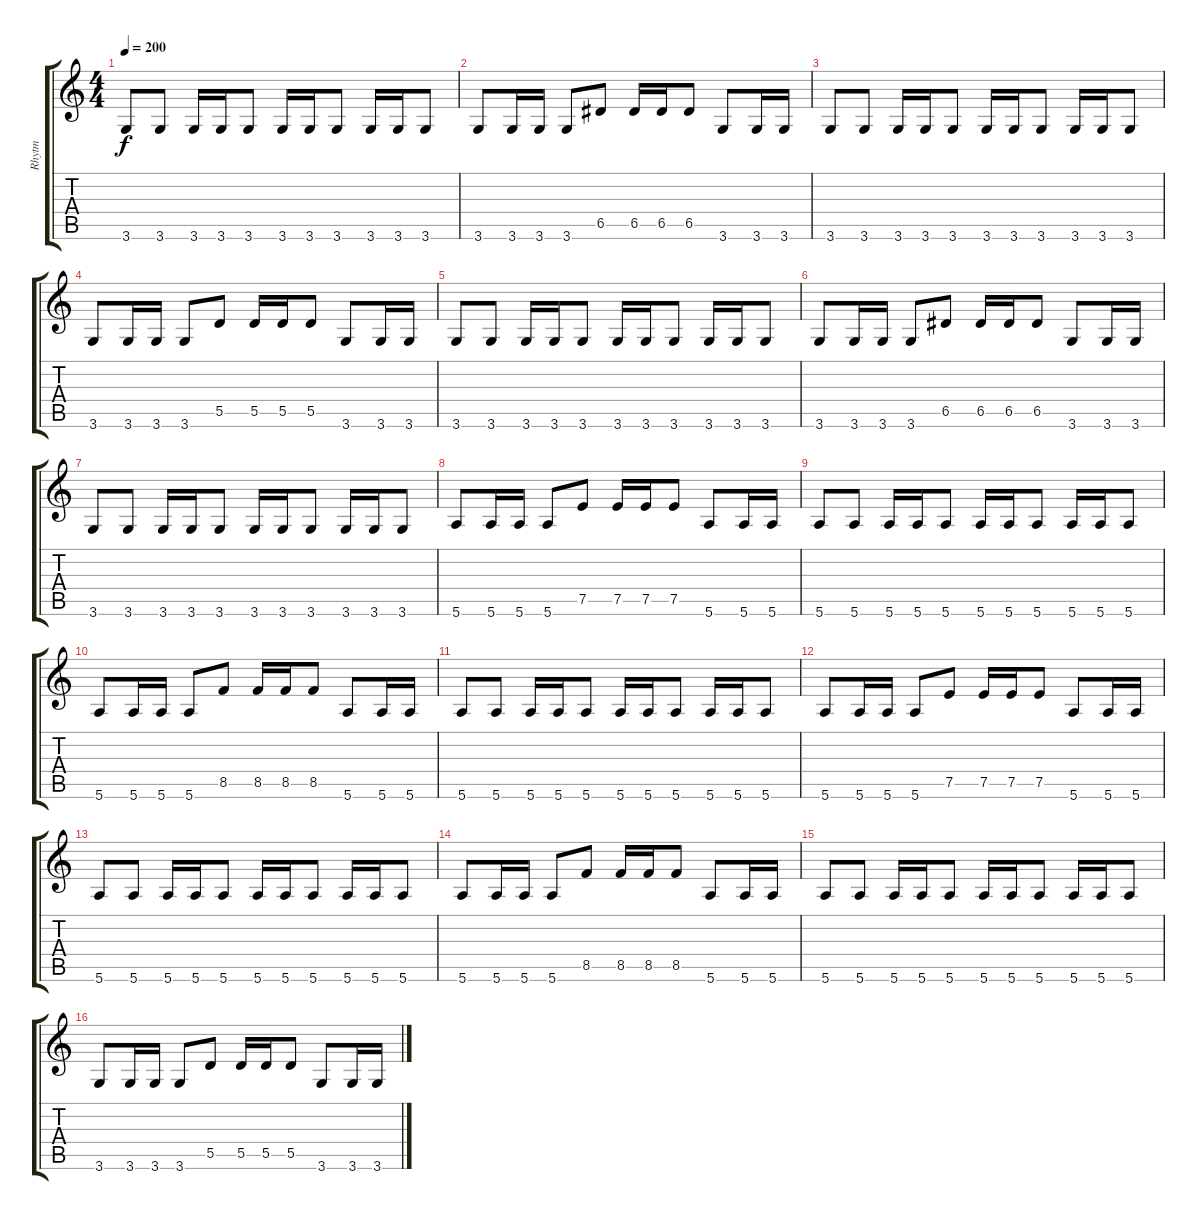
\track ("Rhytm " "Rhytm ") {instrument overdrivenguitar}
\staff {score tabs}
\tuning (E4 B3 G3 D3 A2 E2) {hide}
\ts (4 4)
\tempo 200
\clef g2
\ks c
3.6.8{dy f} 3.6.8 3.6.16 3.6.16 3.6.8 3.6.16 3.6.16 3.6.8 3.6.16 3.6.16 3.6.8 |
3.6.8 3.6.16 3.6.16 3.6.8 6.5.8 6.5.16 6.5.16 6.5.8 3.6.8 3.6.16 3.6.16 |
3.6.8 3.6.8 3.6.16 3.6.16 3.6.8 3.6.16 3.6.16 3.6.8 3.6.16 3.6.16 3.6.8 |
3.6.8 3.6.16 3.6.16 3.6.8 5.5.8 5.5.16 5.5.16 5.5.8 3.6.8 3.6.16 3.6.16 |
3.6.8 3.6.8 3.6.16 3.6.16 3.6.8 3.6.16 3.6.16 3.6.8 3.6.16 3.6.16 3.6.8 |
3.6.8 3.6.16 3.6.16 3.6.8 6.5.8 6.5.16 6.5.16 6.5.8 3.6.8 3.6.16 3.6.16 |
3.6.8 3.6.8 3.6.16 3.6.16 3.6.8 3.6.16 3.6.16 3.6.8 3.6.16 3.6.16 3.6.8 |
5.6.8 5.6.16 5.6.16 5.6.8 7.5.8 7.5.16 7.5.16 7.5.8 5.6.8 5.6.16 5.6.16 |
5.6.8 5.6.8 5.6.16 5.6.16 5.6.8 5.6.16 5.6.16 5.6.8 5.6.16 5.6.16 5.6.8 |
5.6.8 5.6.16 5.6.16 5.6.8 8.5.8 8.5.16 8.5.16 8.5.8 5.6.8 5.6.16 5.6.16 |
5.6.8 5.6.8 5.6.16 5.6.16 5.6.8 5.6.16 5.6.16 5.6.8 5.6.16 5.6.16 5.6.8 |
5.6.8 5.6.16 5.6.16 5.6.8 7.5.8 7.5.16 7.5.16 7.5.8 5.6.8 5.6.16 5.6.16 |
5.6.8 5.6.8 5.6.16 5.6.16 5.6.8 5.6.16 5.6.16 5.6.8 5.6.16 5.6.16 5.6.8 |
5.6.8 5.6.16 5.6.16 5.6.8 8.5.8 8.5.16 8.5.16 8.5.8 5.6.8 5.6.16 5.6.16 |
5.6.8 5.6.8 5.6.16 5.6.16 5.6.8 5.6.16 5.6.16 5.6.8 5.6.16 5.6.16 5.6.8 |
3.6.8 3.6.16 3.6.16 3.6.8 5.5.8 5.5.16 5.5.16 5.5.8 3.6.8 3.6.16 3.6.16
